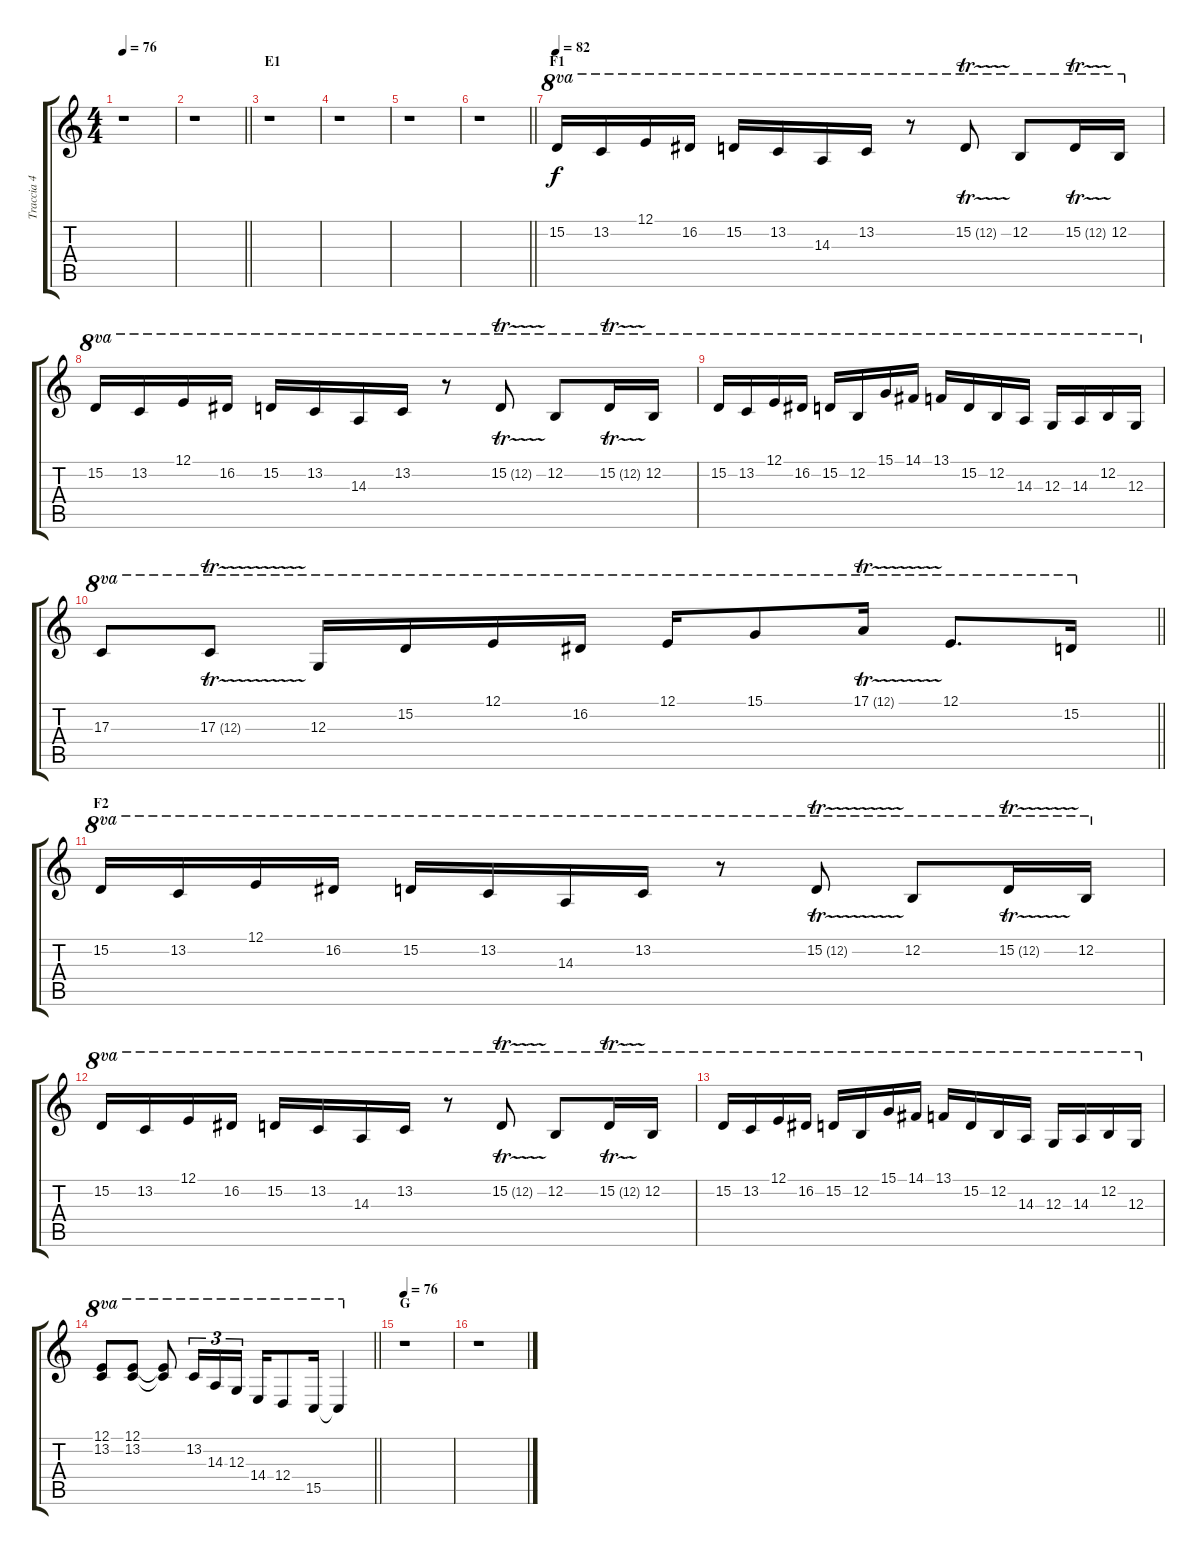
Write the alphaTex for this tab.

\track ("Traccia 4" "Traccia 4") {instrument honkytonkpiano}
\staff {score tabs}
\tuning (E4 B3 G3 D3 A2 E2) {hide}
\ts (4 4)
\tempo 76
\clef g2
\ks c
r.1{dy f} |
\barLineRight lightlight
r.1 |
\section ("" "E1")
r.1 |
r.1 |
r.1 |
\barLineRight lightlight
r.1 |
\section ("" "F1")
\tempo 82
15.2.16{ot 8va} 13.2.16{ot 8va} 12.1.16{ot 8va} 16.2.16{ot 8va} 15.2.16{ot 8va} 13.2.16{ot 8va} 14.3.16{ot 8va} 13.2.16{ot 8va} r.8{ot 8va} 15.2{tr (12 64)}.8{ot 8va} 12.2.8{ot 8va} 15.2{tr (12 64)}.16{ot 8va} 12.2.16{ot 8va} |
15.2.16{ot 8va} 13.2.16{ot 8va} 12.1.16{ot 8va} 16.2.16{ot 8va} 15.2.16{ot 8va} 13.2.16{ot 8va} 14.3.16{ot 8va} 13.2.16{ot 8va} r.8{ot 8va} 15.2{tr (12 64)}.8{ot 8va} 12.2.8{ot 8va} 15.2{tr (12 64)}.16{ot 8va} 12.2.16{ot 8va} |
15.2.16{ot 8va} 13.2.16{ot 8va} 12.1.16{ot 8va} 16.2.16{ot 8va} 15.2.16{ot 8va} 12.2.16{ot 8va} 15.1.16{ot 8va} 14.1.16{ot 8va} 13.1.16{ot 8va} 15.2.16{ot 8va} 12.2.16{ot 8va} 14.3.16{ot 8va} 12.3.16{ot 8va} 14.3.16{ot 8va} 12.2.16{ot 8va} 12.3.16{ot 8va} |
\barLineRight lightlight
17.3.8{ot 8va} 17.3{tr (12 64)}.8{ot 8va} 12.3.16{ot 8va} 15.2.16{ot 8va} 12.1.16{ot 8va} 16.2.16{ot 8va} 12.1.16{ot 8va} 15.1.8{ot 8va} 17.1{tr (12 64)}.16{ot 8va} 12.1.8{d ot 8va} 15.2.16{ot 8va} |
\section ("" "F2")
15.2.16{ot 8va} 13.2.16{ot 8va} 12.1.16{ot 8va} 16.2.16{ot 8va} 15.2.16{ot 8va} 13.2.16{ot 8va} 14.3.16{ot 8va} 13.2.16{ot 8va} r.8{ot 8va} 15.2{tr (12 64)}.8{ot 8va} 12.2.8{ot 8va} 15.2{tr (12 64)}.16{ot 8va} 12.2.16{ot 8va} |
15.2.16{ot 8va} 13.2.16{ot 8va} 12.1.16{ot 8va} 16.2.16{ot 8va} 15.2.16{ot 8va} 13.2.16{ot 8va} 14.3.16{ot 8va} 13.2.16{ot 8va} r.8{ot 8va} 15.2{tr (12 64)}.8{ot 8va} 12.2.8{ot 8va} 15.2{tr (12 64)}.16{ot 8va} 12.2.16{ot 8va} |
15.2.16{ot 8va} 13.2.16{ot 8va} 12.1.16{ot 8va} 16.2.16{ot 8va} 15.2.16{ot 8va} 12.2.16{ot 8va} 15.1.16{ot 8va} 14.1.16{ot 8va} 13.1.16{ot 8va} 15.2.16{ot 8va} 12.2.16{ot 8va} 14.3.16{ot 8va} 12.3.16{ot 8va} 14.3.16{ot 8va} 12.2.16{ot 8va} 12.3.16{ot 8va} |
\barLineRight lightlight
(12.1 13.2).8{ot 8va} (12.1 13.2).8{ot 8va} (12.1{t} 13.2{t}).8{ot 8va} 13.2.16{tu (3 2) ot 8va} 14.3.16{tu (3 2) ot 8va} 12.3.16{tu (3 2) ot 8va} 14.4.16{ot 8va} 12.4.8{ot 8va} 15.5.16{ot 8va} 15.5{t}.4{ot 8va} |
\section ("" "G")
\tempo 76
r.1 |
r.1
